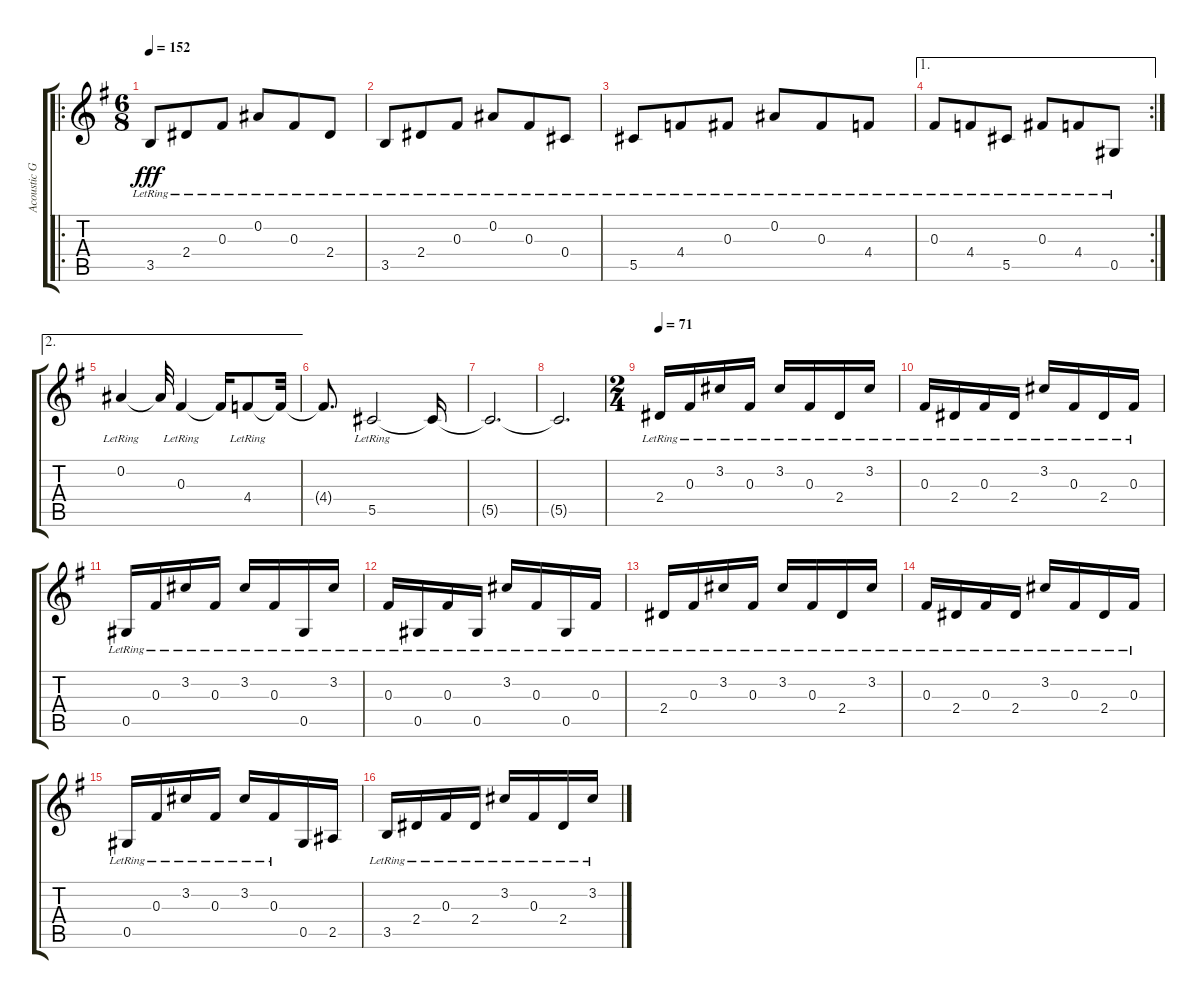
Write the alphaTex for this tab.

\track ("Acoustic Guitar" "Acoustic G") {instrument acousticguitarsteel}
\staff {score tabs}
\tuning (Eb4 Bb3 Gb3 Db3 Ab2 Eb2) {hide}
\ro
\ts (6 8)
\tempo 152
\clef g2
\ks g
3.5{lr}.8{dy fff} 2.4{lr}.8 0.3{lr}.8 0.2{lr}.8 0.3{lr}.8 2.4{lr}.8 |
3.5{lr}.8 2.4{lr}.8 0.3{lr}.8 0.2{lr}.8 0.3{lr}.8 0.4{lr}.8 |
5.5{lr}.8 4.4{lr}.8 0.3{lr}.8 0.2{lr}.8 0.3{lr}.8 4.4{lr}.8 |
\ae 1
\rc 2
0.3{lr}.8 4.4{lr}.8 5.5{lr}.8 0.3{lr}.8 4.4{lr}.8 0.5{lr}.8 |
\ae 2
0.2{lr}.4 0.2{t}.32 0.3{lr}.4 0.3{t}.16 4.4{lr}.8 4.4{t}.32 |
4.4{t}.8{d} 5.5{lr}.2 5.5{t}.16 |
5.5{t}.2{d} |
5.5{t}.2{d} |
\ts (2 4)
\tempo 71
2.4{lr}.16 0.3{lr}.16 3.2{lr}.16 0.3{lr}.16 3.2{lr}.16 0.3{lr}.16 2.4{lr}.16 3.2{lr}.16 |
0.3{lr}.16 2.4{lr}.16 0.3{lr}.16 2.4{lr}.16 3.2{lr}.16 0.3{lr}.16 2.4{lr}.16 0.3{lr}.16 |
0.5{lr}.16 0.3{lr}.16 3.2{lr}.16 0.3{lr}.16 3.2{lr}.16 0.3{lr}.16 0.5{lr}.16 3.2{lr}.16 |
0.3{lr}.16 0.5{lr}.16 0.3{lr}.16 0.5{lr}.16 3.2{lr}.16 0.3{lr}.16 0.5{lr}.16 0.3{lr}.16 |
2.4{lr}.16 0.3{lr}.16 3.2{lr}.16 0.3{lr}.16 3.2{lr}.16 0.3{lr}.16 2.4{lr}.16 3.2{lr}.16 |
0.3{lr}.16 2.4{lr}.16 0.3{lr}.16 2.4{lr}.16 3.2{lr}.16 0.3{lr}.16 2.4{lr}.16 0.3{lr}.16 |
0.5{lr}.16 0.3{lr}.16 3.2{lr}.16 0.3{lr}.16 3.2{lr}.16 0.3{lr}.16 0.5.16 2.5.16 |
3.5{lr}.16 2.4{lr}.16 0.3{lr}.16 2.4{lr}.16 3.2{lr}.16 0.3{lr}.16 2.4{lr}.16 3.2{lr}.16
